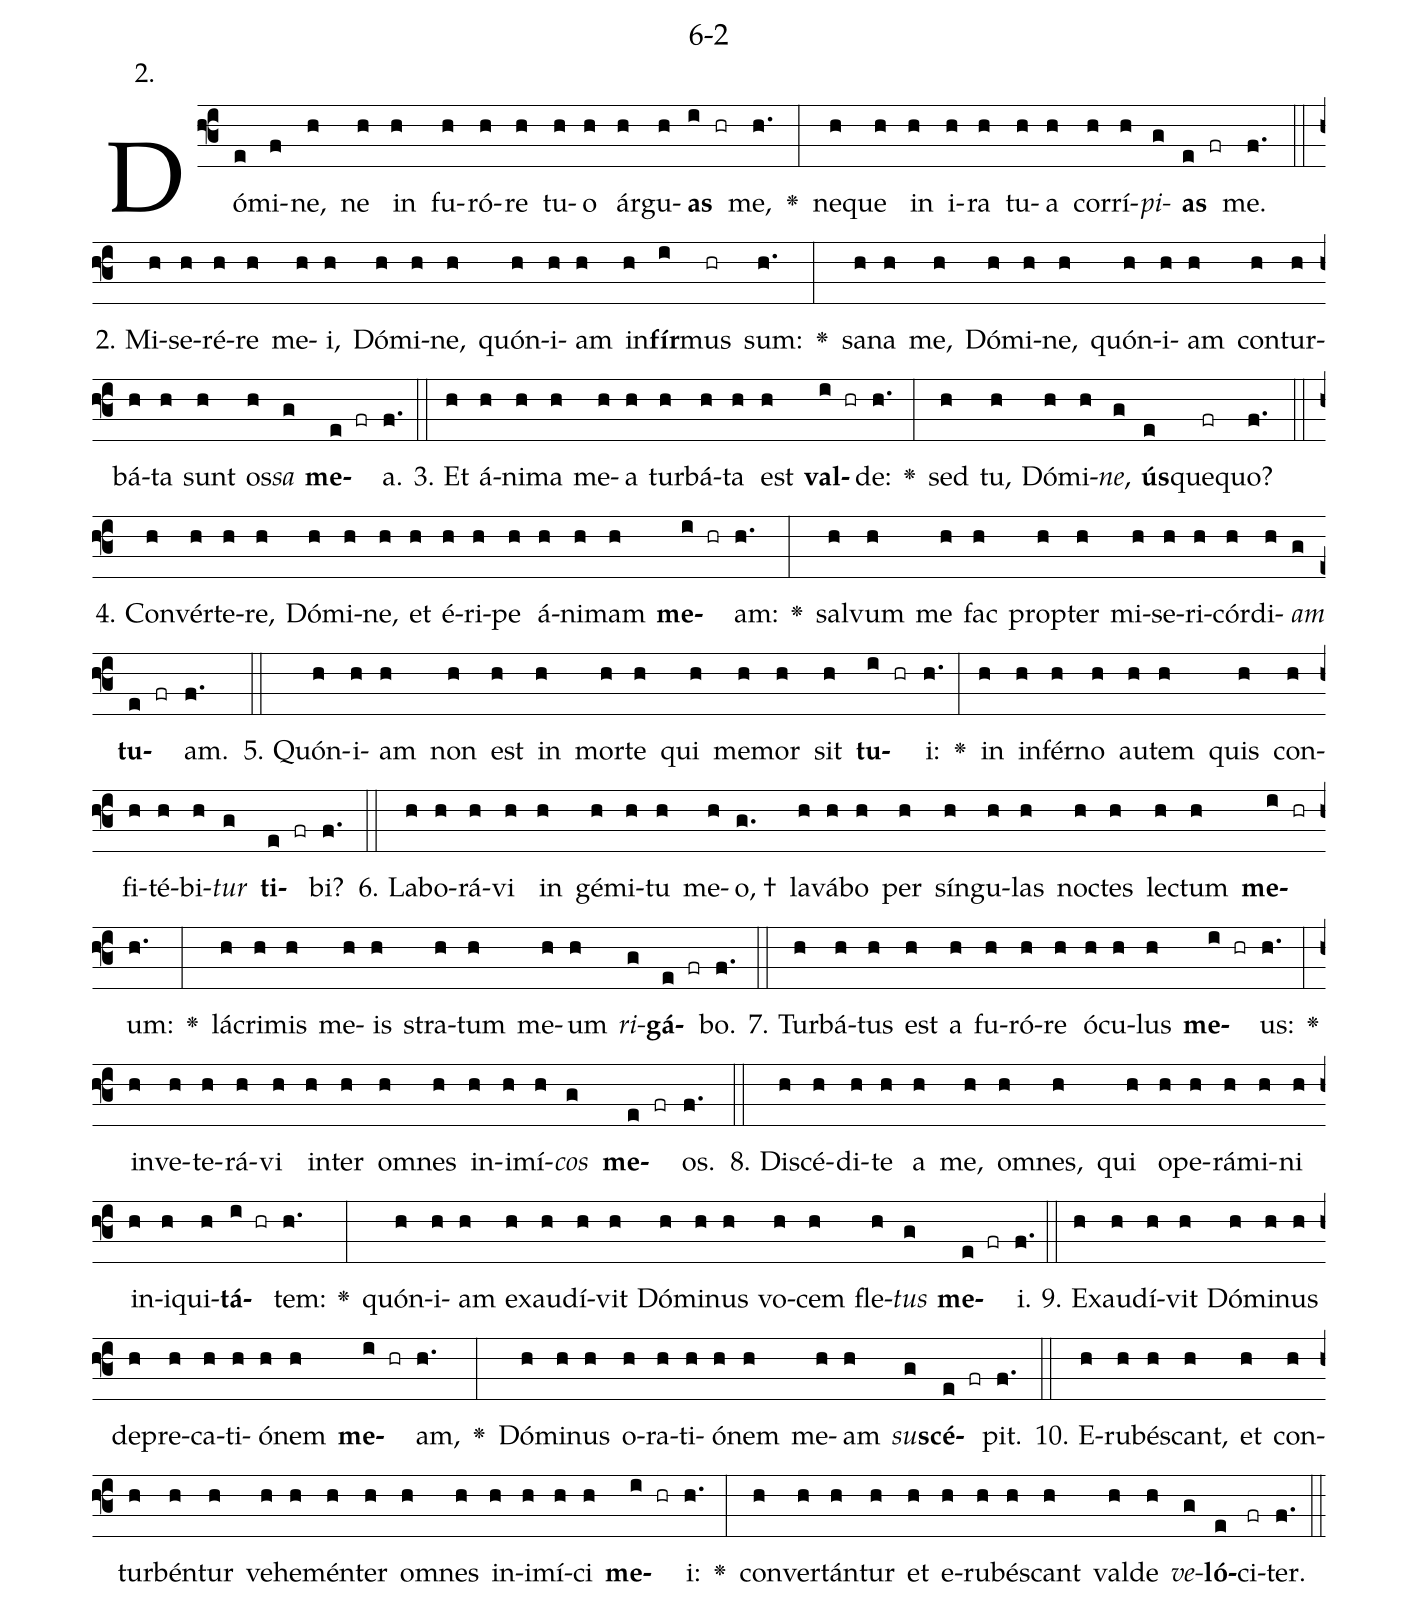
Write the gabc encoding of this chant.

name: 6-2;
annotation: 2.;
%%
(f3)Dó(e)mi(f)ne,(h) ne(h) in(h) fu(h)ró(h)re(h) tu(h)o(h) ár(h)gu(h)<b>as</b>(i hr) me,(h.) <v>\greheightstar</v>(:) ne(h)que(h) in(h) i(h)ra(h) tu(h)a(h) cor(h)rí(h)<i>pi</i>(g)<b>as</b>(e fr) me.(f.) (::)
2. Mi(h)se(h)ré(h)re(h) me(h)i,(h) Dó(h)mi(h)ne,(h) quón(h)i(h)am(h) in(h)<b>fír</b>(i)mus(hr) sum:(h.) <v>\greheightstar</v>(:) sa(h)na(h) me,(h) Dó(h)mi(h)ne,(h) quón(h)i(h)am(h) con(h)tur(h)bá(h)ta(h) sunt(h) os(h)<i>sa</i>(g) <b>me</b>(e fr)a.(f.) (::)
3. Et(h) á(h)ni(h)ma(h) me(h)a(h) tur(h)bá(h)ta(h) est(h) <b>val</b>(i hr)de:(h.) <v>\greheightstar</v>(:) sed(h) tu,(h) Dó(h)mi(h)<i>ne</i>,(g) <b>ús</b>(e)que(fr)quo?(f.) (::)
4. Con(h)vér(h)te(h)re,(h) Dó(h)mi(h)ne,(h) et(h) é(h)ri(h)pe(h) á(h)ni(h)mam(h) <b>me</b>(i hr)am:(h.) <v>\greheightstar</v>(:) sal(h)vum(h) me(h) fac(h) prop(h)ter(h) mi(h)se(h)ri(h)cór(h)di(h)<i>am</i>(g) <b>tu</b>(e fr)am.(f.) (::)
5. Quón(h)i(h)am(h) non(h) est(h) in(h) mor(h)te(h) qui(h) me(h)mor(h) sit(h) <b>tu</b>(i hr)i:(h.) <v>\greheightstar</v>(:) in(h) in(h)fér(h)no(h) au(h)tem(h) quis(h) con(h)fi(h)té(h)bi(h)<i>tur</i>(g) <b>ti</b>(e fr)bi?(f.) (::)
6. La(h)bo(h)rá(h)vi(h) in(h) gé(h)mi(h)tu(h) me(h)o, †(g.) la(h)vá(h)bo(h) per(h) sín(h)gu(h)las(h) noc(h)tes(h) lec(h)tum(h) <b>me</b>(i hr)um:(h.) <v>\greheightstar</v>(:) lá(h)cri(h)mis(h) me(h)is(h) stra(h)tum(h) me(h)um(h) <i>ri</i>(g)<b>gá</b>(e fr)bo.(f.) (::)
7. Tur(h)bá(h)tus(h) est(h) a(h) fu(h)ró(h)re(h) ó(h)cu(h)lus(h) <b>me</b>(i hr)us:(h.) <v>\greheightstar</v>(:) in(h)ve(h)te(h)rá(h)vi(h) in(h)ter(h) om(h)nes(h) in(h)i(h)mí(h)<i>cos</i>(g) <b>me</b>(e fr)os.(f.) (::)
8. Di(h)scé(h)di(h)te(h) a(h) me,(h) om(h)nes,(h) qui(h) o(h)pe(h)rá(h)mi(h)ni(h) in(h)i(h)qui(h)<b>tá</b>(i hr)tem:(h.) <v>\greheightstar</v>(:) quón(h)i(h)am(h) ex(h)au(h)dí(h)vit(h) Dó(h)mi(h)nus(h) vo(h)cem(h) fle(h)<i>tus</i>(g) <b>me</b>(e fr)i.(f.) (::)
9. Ex(h)au(h)dí(h)vit(h) Dó(h)mi(h)nus(h) de(h)pre(h)ca(h)ti(h)ó(h)nem(h) <b>me</b>(i hr)am,(h.) <v>\greheightstar</v>(:) Dó(h)mi(h)nus(h) o(h)ra(h)ti(h)ó(h)nem(h) me(h)am(h) <i>su</i>(g)<b>scé</b>(e fr)pit.(f.) (::)
10. E(h)ru(h)bés(h)cant,(h) et(h) con(h)tur(h)bén(h)tur(h) ve(h)he(h)mén(h)ter(h) om(h)nes(h) in(h)i(h)mí(h)ci(h) <b>me</b>(i hr)i:(h.) <v>\greheightstar</v>(:) con(h)ver(h)tán(h)tur(h) et(h) e(h)ru(h)bés(h)cant(h) val(h)de(h) <i>ve</i>(g)<b>ló</b>(e)ci(fr)ter.(f.) (::)
